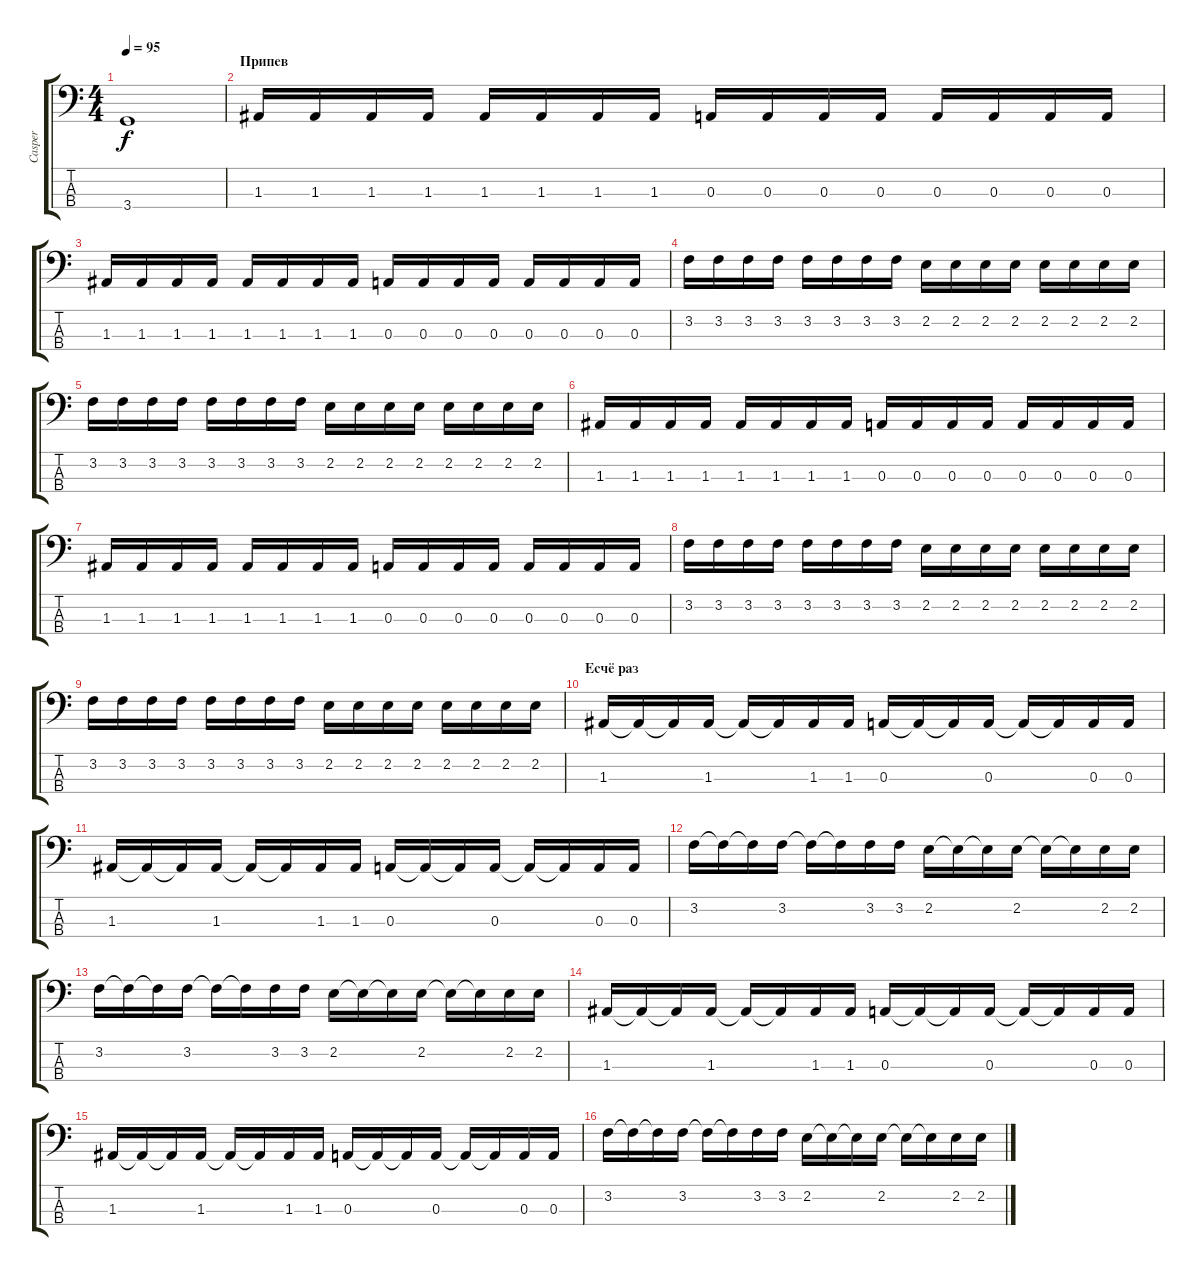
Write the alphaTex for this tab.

\track ("Casper" "Casper") {instrument electricbasspick}
\staff {score tabs}
\tuning (G2 D2 A1 E1) {hide}
\ts (4 4)
\tempo 95
\clef f4
\ks c
3.4.1{dy f} |
\section ("" "Припев")
1.3.16 1.3.16 1.3.16 1.3.16 1.3.16 1.3.16 1.3.16 1.3.16 0.3.16 0.3.16 0.3.16 0.3.16 0.3.16 0.3.16 0.3.16 0.3.16 |
1.3.16 1.3.16 1.3.16 1.3.16 1.3.16 1.3.16 1.3.16 1.3.16 0.3.16 0.3.16 0.3.16 0.3.16 0.3.16 0.3.16 0.3.16 0.3.16 |
3.2.16 3.2.16 3.2.16 3.2.16 3.2.16 3.2.16 3.2.16 3.2.16 2.2.16 2.2.16 2.2.16 2.2.16 2.2.16 2.2.16 2.2.16 2.2.16 |
3.2.16 3.2.16 3.2.16 3.2.16 3.2.16 3.2.16 3.2.16 3.2.16 2.2.16 2.2.16 2.2.16 2.2.16 2.2.16 2.2.16 2.2.16 2.2.16 |
1.3.16 1.3.16 1.3.16 1.3.16 1.3.16 1.3.16 1.3.16 1.3.16 0.3.16 0.3.16 0.3.16 0.3.16 0.3.16 0.3.16 0.3.16 0.3.16 |
1.3.16 1.3.16 1.3.16 1.3.16 1.3.16 1.3.16 1.3.16 1.3.16 0.3.16 0.3.16 0.3.16 0.3.16 0.3.16 0.3.16 0.3.16 0.3.16 |
3.2.16 3.2.16 3.2.16 3.2.16 3.2.16 3.2.16 3.2.16 3.2.16 2.2.16 2.2.16 2.2.16 2.2.16 2.2.16 2.2.16 2.2.16 2.2.16 |
3.2.16 3.2.16 3.2.16 3.2.16 3.2.16 3.2.16 3.2.16 3.2.16 2.2.16 2.2.16 2.2.16 2.2.16 2.2.16 2.2.16 2.2.16 2.2.16 |
\section ("" "Есчё раз")
1.3.16 1.3{t}.16 1.3{t}.16 1.3.16 1.3{t}.16 1.3{t}.16 1.3.16 1.3.16 0.3.16 0.3{t}.16 0.3{t}.16 0.3.16 0.3{t}.16 0.3{t}.16 0.3.16 0.3.16 |
1.3.16 1.3{t}.16 1.3{t}.16 1.3.16 1.3{t}.16 1.3{t}.16 1.3.16 1.3.16 0.3.16 0.3{t}.16 0.3{t}.16 0.3.16 0.3{t}.16 0.3{t}.16 0.3.16 0.3.16 |
3.2.16 3.2{t}.16 3.2{t}.16 3.2.16 3.2{t}.16 3.2{t}.16 3.2.16 3.2.16 2.2.16 2.2{t}.16 2.2{t}.16 2.2.16 2.2{t}.16 2.2{t}.16 2.2.16 2.2.16 |
3.2.16 3.2{t}.16 3.2{t}.16 3.2.16 3.2{t}.16 3.2{t}.16 3.2.16 3.2.16 2.2.16 2.2{t}.16 2.2{t}.16 2.2.16 2.2{t}.16 2.2{t}.16 2.2.16 2.2.16 |
1.3.16 1.3{t}.16 1.3{t}.16 1.3.16 1.3{t}.16 1.3{t}.16 1.3.16 1.3.16 0.3.16 0.3{t}.16 0.3{t}.16 0.3.16 0.3{t}.16 0.3{t}.16 0.3.16 0.3.16 |
1.3.16 1.3{t}.16 1.3{t}.16 1.3.16 1.3{t}.16 1.3{t}.16 1.3.16 1.3.16 0.3.16 0.3{t}.16 0.3{t}.16 0.3.16 0.3{t}.16 0.3{t}.16 0.3.16 0.3.16 |
3.2.16 3.2{t}.16 3.2{t}.16 3.2.16 3.2{t}.16 3.2{t}.16 3.2.16 3.2.16 2.2.16 2.2{t}.16 2.2{t}.16 2.2.16 2.2{t}.16 2.2{t}.16 2.2.16 2.2.16
